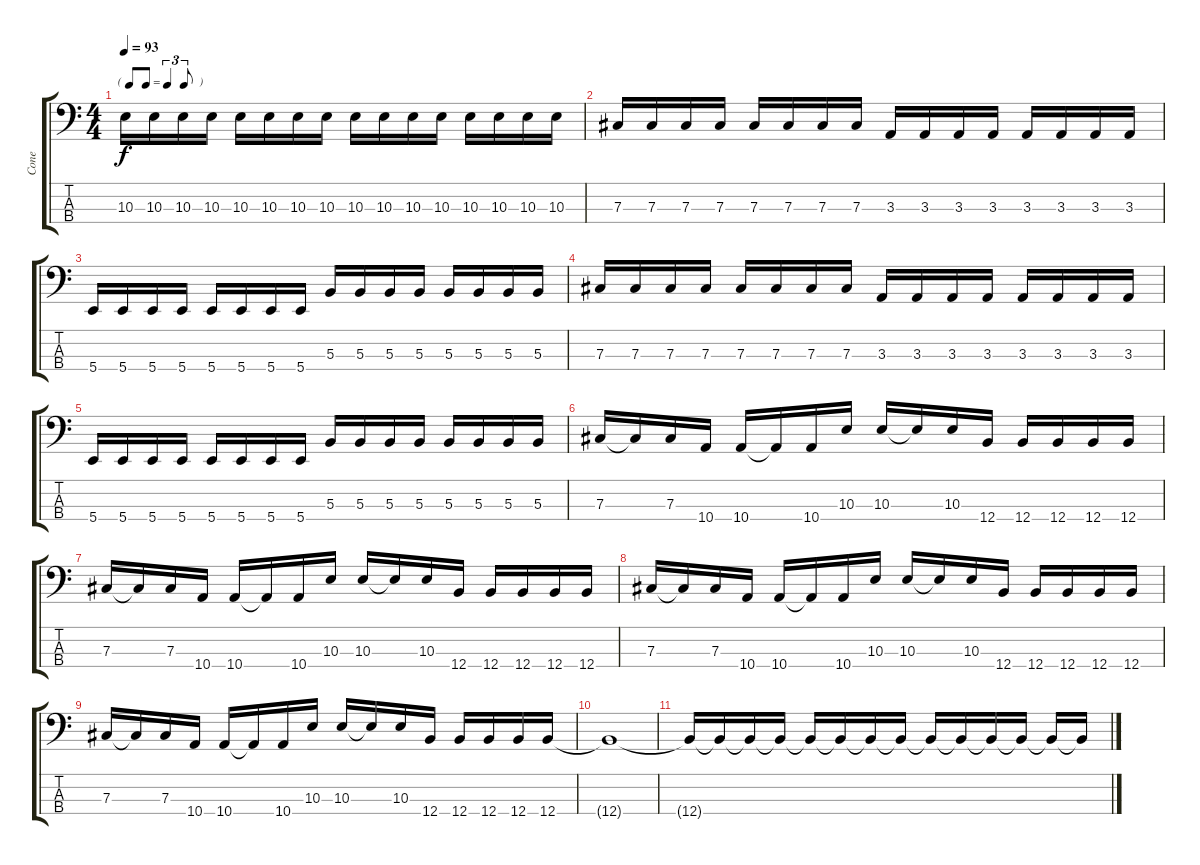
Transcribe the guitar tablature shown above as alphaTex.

\track ("Cone" "Cone") {instrument electricbasspick}
\staff {score tabs}
\tuning (E2 B1 Gb1 B0) {hide}
\ts (4 4)
\tf triplet8th
\tempo 93
\clef f4
\ks c
10.3.16{dy f} 10.3.16 10.3.16 10.3.16 10.3.16 10.3.16 10.3.16 10.3.16 10.3.16 10.3.16 10.3.16 10.3.16 10.3.16 10.3.16 10.3.16 10.3.16 |
7.3.16 7.3.16 7.3.16 7.3.16 7.3.16 7.3.16 7.3.16 7.3.16 3.3.16 3.3.16 3.3.16 3.3.16 3.3.16 3.3.16 3.3.16 3.3.16 |
5.4.16 5.4.16 5.4.16 5.4.16 5.4.16 5.4.16 5.4.16 5.4.16 5.3.16 5.3.16 5.3.16 5.3.16 5.3.16 5.3.16 5.3.16 5.3.16 |
7.3.16 7.3.16 7.3.16 7.3.16 7.3.16 7.3.16 7.3.16 7.3.16 3.3.16 3.3.16 3.3.16 3.3.16 3.3.16 3.3.16 3.3.16 3.3.16 |
5.4.16 5.4.16 5.4.16 5.4.16 5.4.16 5.4.16 5.4.16 5.4.16 5.3.16 5.3.16 5.3.16 5.3.16 5.3.16 5.3.16 5.3.16 5.3.16 |
7.3.16 7.3{t}.16 7.3.16 10.4.16 10.4.16 10.4{t}.16 10.4.16 10.3.16 10.3.16 10.3{t}.16 10.3.16 12.4.16 12.4.16 12.4.16 12.4.16 12.4.16 |
7.3.16 7.3{t}.16 7.3.16 10.4.16 10.4.16 10.4{t}.16 10.4.16 10.3.16 10.3.16 10.3{t}.16 10.3.16 12.4.16 12.4.16 12.4.16 12.4.16 12.4.16 |
7.3.16 7.3{t}.16 7.3.16 10.4.16 10.4.16 10.4{t}.16 10.4.16 10.3.16 10.3.16 10.3{t}.16 10.3.16 12.4.16 12.4.16 12.4.16 12.4.16 12.4.16 |
7.3.16 7.3{t}.16 7.3.16 10.4.16 10.4.16 10.4{t}.16 10.4.16 10.3.16 10.3.16 10.3{t}.16 10.3.16 12.4.16 12.4.16 12.4.16 12.4.16 12.4.16 |
12.4{t}.1 |
12.4{t}.16 12.4{t}.16 12.4{t}.16 12.4{t}.16 12.4{t}.16 12.4{t}.16 12.4{t}.16 12.4{t}.16 12.4{t}.16 12.4{t}.16 12.4{t}.16 12.4{t}.16 12.4{t}.16 12.4{t}.16
